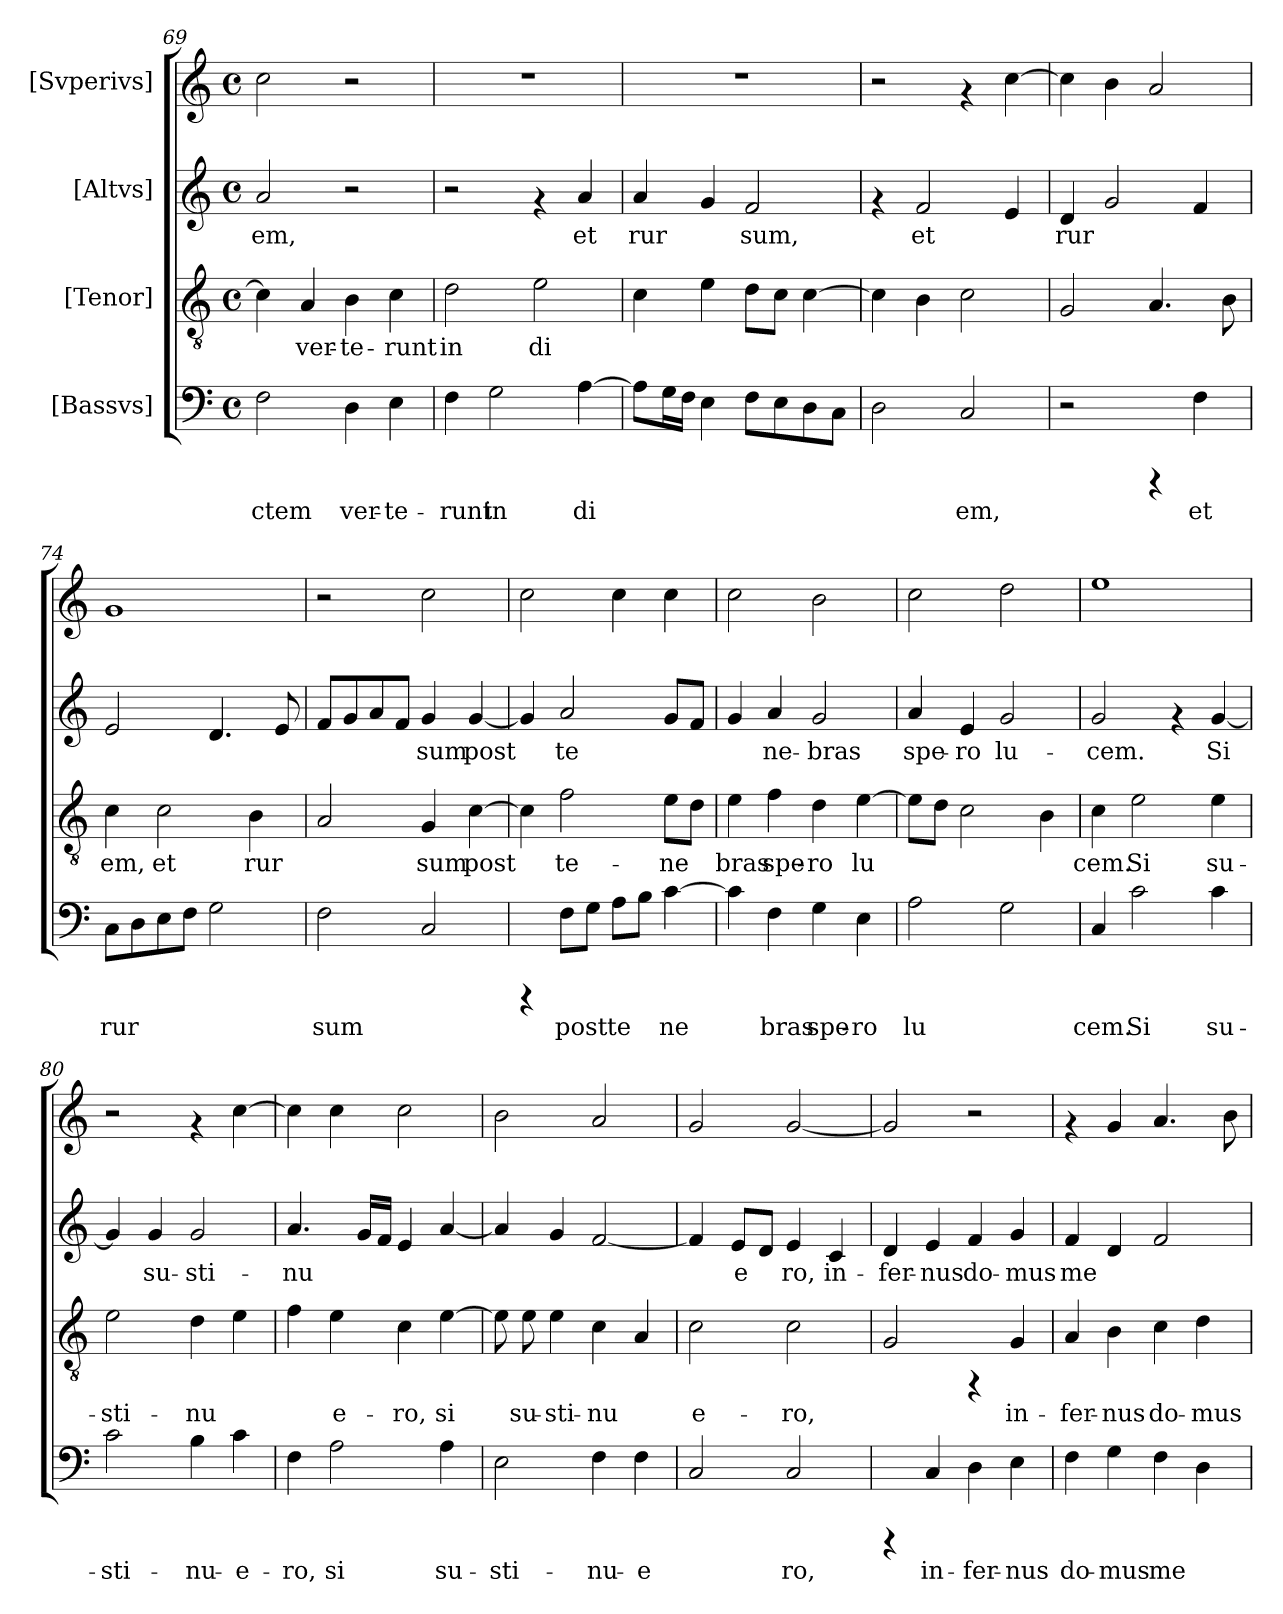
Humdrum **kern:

**kern	**text	**kern	**text	**kern	**text	**kern
*part4	*part4	*part3	*part3	*part2	*part2	*part1
*staff4	*staff4	*staff3	*staff3	*staff2	*staff2	*staff1
*I"[Bassvs]	*	*I"[Tenor]	*	*I"[Altvs]	*	*I"[Svperivs]
*clefF4	*	*clefGv2	*	*clefG2	*	*clefG2
*k[]	*	*k[]	*	*k[]	*	*k[]
*C:	*	*C:	*	*C:	*	*C:
*M4/4	*	*M4/4	*	*M4/4	*	*M4/4
*met(c)	*	*met(c)	*	*met(c)	*	*met(c)
=69	=69	=69	=69	=69	=69	=69
!	!LO:LY:b:cj	!	!LO:LY:b:cj	!	!LO:LY:b:cj	!
2F\	-ctem	4c\]	.	2a/	-em,	2cc\
!	!	!	!LO:LY:b:cj	!	!	!
.	.	4A/	ver-	.	.	.
!	!LO:LY:b:cj	!	!LO:LY:b:cj	!	!	!
4D\	ver-	4B\	-te-	2r	.	2r
!	!LO:LY:b:cj	!	!LO:LY:b:cj	!	!	!
4E\	-te-	4c\	-runt	.	.	.
=70	=70	=70	=70	=70	=70	=70
!	!LO:LY:b:cj	!	!LO:LY:b:cj	!	!	!
4F\	-runt	2d\	in	2r	.	1r
!	!LO:LY:b:cj	!	!	!	!	!
2G\	in	.	.	.	.	.
!	!	!	!LO:LY:b:cj	!	!	!
.	.	2e\	di-	4rf	.	.
!	!LO:LY:b:cj	!	!	!	!LO:LY:b:cj	!
[<4A\	di-	.	.	4a/	et	.
!!LO:PB:g=z
=71	=71	=71	=71	=71	=71	=71
!	!LO:LY:b:cj	!	!LO:LY:b:cj	!	!LO:LY:b:cj	!
8A\L]	--	4c\	--	4a/	rur-	1r
!	!LO:LY:b:cj	!	!	!	!	!
16G\	--	.	.	.	.	.
!	!LO:LY:b:cj	!	!	!	!	!
16F\J	--	.	.	.	.	.
!	!LO:LY:b:cj	!	!LO:LY:b:cj	!	!LO:LY:b:cj	!
4E\	--	4e\	--	4g/	--	.
!	!LO:LY:b:cj	!	!LO:LY:b:cj	!	!LO:LY:b:cj	!
8F\L	--	8d\L	--	2f/	-sum,	.
!	!LO:LY:b:cj	!	!LO:LY:b:cj	!	!	!
8E\	--	8c\J	--	.	.	.
!	!LO:LY:b:cj	!	!LO:LY:b:cj	!	!	!
8D\	--	[>4c\	--	.	.	.
!	!LO:LY:b:cj	!	!	!	!	!
8C\J	--	.	.	.	.	.
=72	=72	=72	=72	=72	=72	=72
!	!LO:LY:b:cj	!	!LO:LY:b:cj	!	!	!
2D\	--	4c\]	--	4rf	.	2r
!	!	!	!LO:LY:b:cj	!	!LO:LY:b:cj	!
.	.	4B\	--	2f/	et	.
!	!LO:LY:b:cj	!	!LO:LY:b:cj	!	!	!
2C/	-em,	2c\	--	.	.	4rf
!	!	!	!	!	!LO:LY:b:cj	!
.	.	.	.	4e/	.	[>4cc\
=73	=73	=73	=73	=73	=73	=73
!	!	!	!LO:LY:b:cj	!	!LO:LY:b:cj	!
2r	.	2G/	--	4d/	rur-	4cc\]
!	!	!	!	!	!LO:LY:b:cj	!
.	.	.	.	2g/	--	4b\
!	!	!	!LO:LY:b:cj	!	!	!
4rCCC	.	4.A/	--	.	.	2a/
!	!LO:LY:b:cj	!	!	!	!LO:LY:b:cj	!
4F\	et	.	.	4f/	--	.
!	!	!	!LO:LY:b:cj	!	!	!
.	.	8B\	--	.	.	.
=74	=74	=74	=74	=74	=74	=74
!	!LO:LY:b:cj	!	!LO:LY:b:cj	!	!LO:LY:b:cj	!
8C\L	rur-	4c\	-em,	2e/	--	1g
!	!LO:LY:b:cj	!	!	!	!	!
8D\	--	.	.	.	.	.
!	!LO:LY:b:cj	!	!LO:LY:b:cj	!	!	!
8E\	--	2c\	et	.	.	.
!	!LO:LY:b:cj	!	!	!	!	!
8F\J	--	.	.	.	.	.
!	!LO:LY:b:cj	!	!	!	!LO:LY:b:cj	!
2G\	--	.	.	4.d/	--	.
!	!	!	!LO:LY:b:cj	!	!	!
.	.	4B\	rur-	.	.	.
!	!	!	!	!	!LO:LY:b:cj	!
.	.	.	.	8e/	--	.
=75	=75	=75	=75	=75	=75	=75
!	!LO:LY:b:cj	!	!LO:LY:b:cj	!	!LO:LY:b:cj	!
2F\	-sum	2A/	--	8f/L	--	2r
!	!	!	!	!	!LO:LY:b:cj	!
.	.	.	.	8g/	--	.
!	!	!	!	!	!LO:LY:b:cj	!
.	.	.	.	8a/	--	.
!	!	!	!	!	!LO:LY:b:cj	!
.	.	.	.	8f/J	--	.
!	!LO:LY:b:cj	!	!LO:LY:b:cj	!	!LO:LY:b:cj	!
2C/	.	4G/	-sum	4g/	-sum	2cc\
!	!	!	!LO:LY:b:cj	!	!LO:LY:b:cj	!
.	.	[>4c\	post	[<4g/	post	.
=76	=76	=76	=76	=76	=76	=76
!	!	!	!LO:LY:b:cj	!	!LO:LY:b:cj	!
4rCCC	.	4c\]	.	4g/]	.	2cc\
!	!LO:LY:b:cj	!	!LO:LY:b:cj	!	!LO:LY:b:cj	!
8F\L	post	2f\	te-	2a/	te-	.
!	!LO:LY:b:cj	!	!	!	!	!
8G\J	.	.	.	.	.	.
!	!LO:LY:b:cj	!	!	!	!	!
8A\L	te-	.	.	.	.	4cc\
!	!LO:LY:b:cj	!	!	!	!	!
8B\J	--	.	.	.	.	.
!	!LO:LY:b:cj	!	!LO:LY:b:cj	!	!LO:LY:b:cj	!
[>4c\	-ne-	8e\L	-ne-	8g/L	--	4cc\
!	!	!	!LO:LY:b:cj	!	!LO:LY:b:cj	!
.	.	8d\J	--	8f/J	--	.
!!LO:PB:g=z
=77	=77	=77	=77	=77	=77	=77
!	!LO:LY:b:cj	!	!LO:LY:b:cj	!	!LO:LY:b:cj	!
4c\]	--	4e\	-bras	4g/	--	2cc\
!	!LO:LY:b:cj	!	!LO:LY:b:cj	!	!LO:LY:b:cj	!
4F\	-bras	4f\	spe-	4a/	-ne-	.
!	!LO:LY:b:cj	!	!LO:LY:b:cj	!	!LO:LY:b:cj	!
4G\	spe-	4d\	-ro	2g/	-bras	2b\
!	!LO:LY:b:cj	!	!LO:LY:b:cj	!	!	!
4E\	-ro	[>4e\	lu-	.	.	.
=78	=78	=78	=78	=78	=78	=78
!	!LO:LY:b:cj	!	!LO:LY:b:cj	!	!LO:LY:b:cj	!
2A\	lu-	8e\L]	--	4a/	spe-	2cc\
!	!	!	!LO:LY:b:cj	!	!	!
.	.	8d\J	--	.	.	.
!	!	!	!LO:LY:b:cj	!	!LO:LY:b:cj	!
.	.	2c\	--	4e/	-ro	.
!	!LO:LY:b:cj	!	!	!	!LO:LY:b:cj	!
2G\	--	.	.	2g/	lu-	2dd\
!	!	!	!LO:LY:b:cj	!	!	!
.	.	4B\	--	.	.	.
=79	=79	=79	=79	=79	=79	=79
!	!LO:LY:b:cj	!	!LO:LY:b:cj	!	!LO:LY:b:cj	!
4C/	-cem.	4c\	-cem.	2g/	-cem.	1ee
!	!LO:LY:b:cj	!	!LO:LY:b:cj	!	!	!
2c\	Si	2e\	Si	.	.	.
.	.	.	.	4rf	.	.
!	!LO:LY:b:cj	!	!LO:LY:b:cj	!	!LO:LY:b:cj	!
4c\	su-	4e\	su-	[<4g/	Si	.
=80	=80	=80	=80	=80	=80	=80
!	!LO:LY:b:cj	!	!LO:LY:b:cj	!	!LO:LY:b:cj	!
2c\	-sti-	2e\	-sti-	4g/]	.	2r
!	!	!	!	!	!LO:LY:b:cj	!
.	.	.	.	4g/	su-	.
!	!LO:LY:b:cj	!	!LO:LY:b:cj	!	!LO:LY:b:cj	!
4B\	-nu-	4d\	-nu-	2g/	-sti-	4rf
!	!LO:LY:b:cj	!	!LO:LY:b:cj	!	!	!
4c\	-e-	4e\	--	.	.	[>4cc\
=81	=81	=81	=81	=81	=81	=81
!	!LO:LY:b:cj	!	!LO:LY:b:cj	!	!LO:LY:b:cj	!
4F\	-ro,	4f\	--	4.a/	-nu-	4cc\]
!	!LO:LY:b:cj	!	!LO:LY:b:cj	!	!	!
2A\	si	4e\	-e-	.	.	4cc\
!	!	!	!	!	!LO:LY:b:cj	!
.	.	.	.	16g/L	--	.
!	!	!	!	!	!LO:LY:b:cj	!
.	.	.	.	16f/J	--	.
!	!	!	!LO:LY:b:cj	!	!LO:LY:b:cj	!
.	.	4c\	-ro,	4e/	--	2cc\
!	!LO:LY:b:cj	!	!LO:LY:b:cj	!	!LO:LY:b:cj	!
4A\	su-	[>4e\	si	[<4a/	--	.
=82	=82	=82	=82	=82	=82	=82
!	!LO:LY:b:cj	!	!LO:LY:b:cj	!	!LO:LY:b:cj	!
2E\	-sti-	8e\]	.	4a/]	--	2b\
!	!	!	!LO:LY:b:cj	!	!	!
.	.	8e\	su-	.	.	.
!	!	!	!LO:LY:b:cj	!	!LO:LY:b:cj	!
.	.	4e\	-sti-	4g/	--	.
!	!LO:LY:b:cj	!	!LO:LY:b:cj	!	!LO:LY:b:cj	!
4F\	-nu-	4c\	-nu-	[<2f/	--	2a/
!	!LO:LY:b:cj	!	!LO:LY:b:cj	!	!	!
4F\	-e-	4A/	--	.	.	.
!!LO:LB:g=z
=83	=83	=83	=83	=83	=83	=83
!	!LO:LY:b:cj	!	!LO:LY:b:cj	!	!LO:LY:b:cj	!
2C/	--	2c\	-e-	4f/]	--	2g/
!	!	!	!	!	!LO:LY:b:cj	!
.	.	.	.	8e/L	-e-	.
!	!	!	!	!	!LO:LY:b:cj	!
.	.	.	.	8d/J	--	.
!	!LO:LY:b:cj	!	!LO:LY:b:cj	!	!LO:LY:b:cj	!
2C/	-ro,	2c\	-ro,	4e/	-ro,	[<2g/
!	!	!	!	!	!LO:LY:b:cj	!
.	.	.	.	4c/	in-	.
=84	=84	=84	=84	=84	=84	=84
!	!	!	!LO:LY:b:cj	!	!LO:LY:b:cj	!
4rCCC	.	2G/	.	4d/	-fer-	2g/]
!	!LO:LY:b:cj	!	!	!	!LO:LY:b:cj	!
4C/	in-	.	.	4e/	-nus	.
!	!LO:LY:b:cj	!	!	!	!LO:LY:b:cj	!
4D\	-fer-	4rFF	.	4f/	do-	2r
!	!LO:LY:b:cj	!	!LO:LY:b:cj	!	!LO:LY:b:cj	!
4E\	-nus	4G/	in-	4g/	-mus	.
=85	=85	=85	=85	=85	=85	=85
!	!LO:LY:b:cj	!	!LO:LY:b:cj	!	!LO:LY:b:cj	!
4F\	do-	4A/	-fer-	4f/	me-	4rf
!	!LO:LY:b:cj	!	!LO:LY:b:cj	!	!LO:LY:b:cj	!
4G\	-mus	4B\	-nus	4d/	--	4g/
!	!LO:LY:b:cj	!	!LO:LY:b:cj	!	!LO:LY:b:cj	!
4F\	me-	4c\	do-	2f/	--	4.a/
!	!LO:LY:b:cj	!	!LO:LY:b:cj	!	!	!
4D\	--	4d\	-mus	.	.	.
.	.	.	.	.	.	8b\
=	=	=	=	=	=	=
*-	*-	*-	*-	*-	*-	*-
